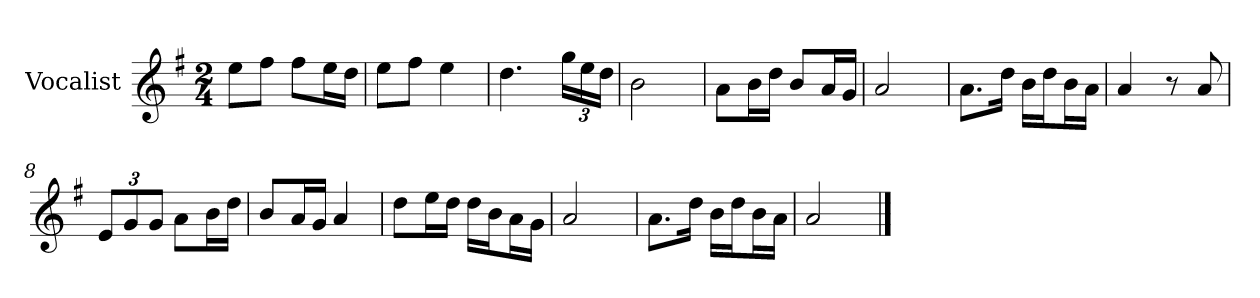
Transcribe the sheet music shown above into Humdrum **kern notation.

**kern
*part1
*staff1
*I"Vocalist
*k[f#]
*G:
*M2/4
=
8eeL
8ff#J
8ff#L
16eeL
16ddJJ
=1
8eeL
8ff#J
4ee
=2
4.dd
24ggLL
24ee
24ddJJ
=3
2b
=4
8aL
16bL
16ddJJ
8bL
16aL
16gJJ
=5
2a
=6
8.aL
16ddJk
16bLL
16ddJ
16bL
16aJJ
=7
4a
8r
8a
=8
12eL
12g
12gJ
8aL
16bL
16ddJJ
=9
8bL
16aL
16gJJ
4a
=10
8ddL
16eeL
16ddJJ
16ddLL
16bJ
16aL
16gJJ
=11
2a
=12
8.aL
16ddJk
16bLL
16ddJ
16bL
16aJJ
=13
2a
==
*-
